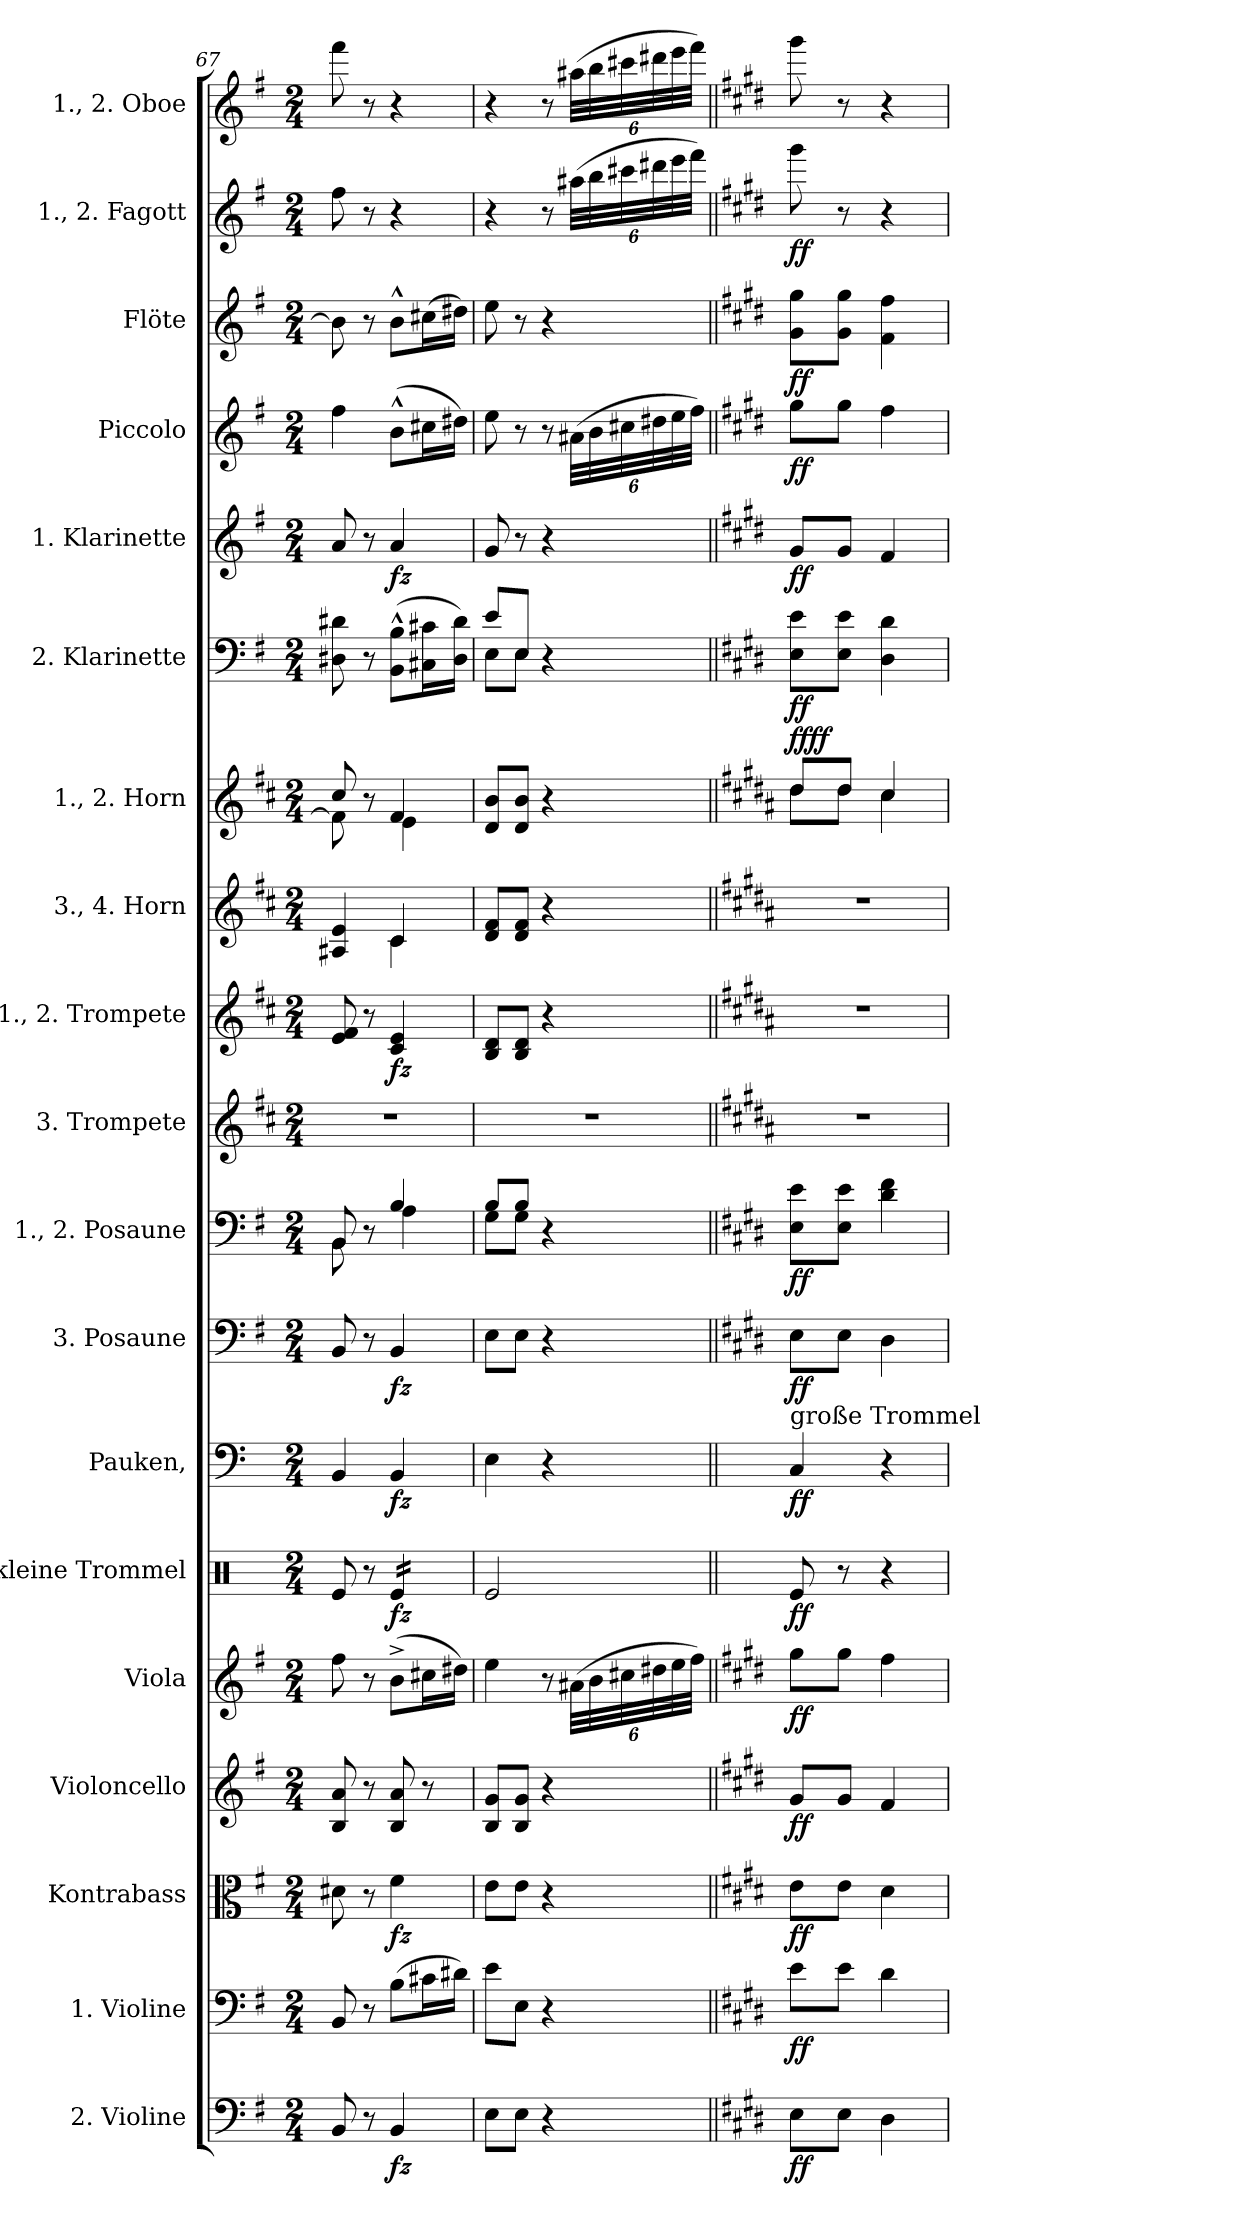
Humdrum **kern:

**kern	**dynam	**kern	**dynam	**kern	**dynam	**kern	**dynam	**kern	**dynam	**kern	**dynam	**kern	**dynam	**kern	**dynam	**kern	**dynam	**kern	**kern	**dynam	**kern	**dynam	**kern	**dynam	**kern	**dynam	**kern	**dynam	**kern	**dynam	**kern	**dynam	**kern	**dynam	**kern
*part19	*part19	*part18	*part18	*part17	*part17	*part16	*part16	*part15	*part15	*part14	*part14	*part13	*part13	*part12	*part12	*part11	*part11	*part10	*part9	*part9	*part8	*part8	*part7	*part7	*part6	*part6	*part5	*part5	*part4	*part4	*part3	*part3	*part2	*part2	*part1
*staff19	*staff19	*staff18	*staff18	*staff17	*staff17	*staff16	*staff16	*staff15	*staff15	*staff14	*staff14	*staff13	*staff13	*staff12	*staff12	*staff11	*staff11	*staff10	*staff9	*staff9	*staff8	*staff8	*staff7	*staff7	*staff6	*staff6	*staff5	*staff5	*staff4	*staff4	*staff3	*staff3	*staff2	*staff2	*staff1
*I"2. Violine	*	*I"1. Violine	*	*I"Kontrabass	*	*I"Violoncello	*	*I"Viola	*	*I"kleine Trommel	*	*I"Pauken,	*	*I"3. Posaune	*	*I"1., 2. Posaune	*	*I"3. Trompete	*I"1., 2. Trompete	*	*I"3., 4. Horn	*	*I"1., 2. Horn	*	*I"2. Klarinette	*	*I"1. Klarinette	*	*I"Piccolo	*	*I"Flöte	*	*I"1., 2. Fagott	*	*I"1., 2. Oboe
*I'2. Vl.	*	*I'1. Vl.	*	*I'Kb.	*	*I'Vc.	*	*I'Va.	*	*I'kl. Tr.	*	*I'Pk.,	*	*I'3. Pos.	*	*I'1., 2. Pos.	*	*I'3. Trp.	*I'1., 2. Trp.	*	*I'3., 4. Hr.	*	*I'1., 2.  Hr.	*	*I'2. Klar.	*	*I'1. Klar.	*	*I'Picc.	*	*I'Fl.	*	*I'1., 2. Fag.	*	*I'1., 2. Ob.
*clefF4	*	*clefF4	*	*clefC3	*	*clefG2	*	*clefG2	*	*clefX	*	*clefF4	*	*clefF4	*	*clefF4	*	*clefG2	*clefG2	*	*clefG2	*	*clefG2	*	*clefF4	*	*clefG2	*	*clefG2	*	*clefG2	*	*clefG2	*	*clefG2
*ITrd7c12	*	*	*	*	*	*	*	*	*	*	*	*	*	*	*	*	*	*ITrd-3c-5	*ITrd-3c-5	*	*ITrd4c7	*	*ITrd4c7	*	*	*	*ITrd1c2	*	*ITrd1c2	*	*	*	*ITrd-7c-12	*	*
*k[f#]	*	*k[f#]	*	*k[f#]	*	*k[f#]	*	*k[f#]	*	*k[]	*	*k[]	*	*k[f#]	*	*k[f#]	*	*k[f#]	*k[f#]	*	*k[f#]	*	*k[f#]	*	*k[f#]	*	*k[b-]	*	*k[b-]	*	*k[f#]	*	*k[f#]	*	*k[f#]
*M2/4	*	*M2/4	*	*M2/4	*	*M2/4	*	*M2/4	*	*M2/4	*	*M2/4	*	*M2/4	*	*M2/4	*	*M2/4	*M2/4	*	*M2/4	*	*M2/4	*	*M2/4	*	*M2/4	*	*M2/4	*	*M2/4	*	*M2/4	*	*M2/4
=67	=67	=67	=67	=67	=67	=67	=67	=67	=67	=67	=67	=67	=67	=67	=67	=67	=67	=67	=67	=67	=67	=67	=67	=67	=67	=67	=67	=67	=67	=67	=67	=67	=67	=67	=67
*	*	*	*	*	*	*	*	*	*	*	*	*	*	*	*	*^	*	*	*	*	*^	*	*^	*	*	*	*	*	*	*	*	*	*	*	*
8BBB/	.	8BB/	.	8d#X\	.	8B/ 8a/	.	8ff#\	.	8Re/	.	4BB/	.	8BB/	.	8BB/	8BB\	.	2r	8a/ 8b/	.	4D#X/ 4A/	4ryy	.	8f#/	8B\]	.	8D#X\ 8d#X\	.	8g/	.	4ee\	.	8b\]	.	8fff#\	.	8fff#\
8r	.	8r	.	8r	.	8r	.	8r	.	8r	.	.	.	8r	.	8r	8ryy	.	.	8r	.	.	.	.	8r	8ryy	.	8r	.	8r	.	.	.	8r	.	8r	.	8r
!	!LO:DY:b	!	!	!	!LO:DY:b	!	!	!	!	!	!LO:DY:b	!	!LO:DY:b	!	!LO:DY:b	!	!	!LO:DY:a	!	!	!	!	!	!	!	!	!	!	!	!	!	!	!	!	!	!	!	!
!	!	!	!	!	!	!	!	!	!	!	!	!	!	!	!	!	!	!LO:DY:n=1:b	!	!	!LO:DY:b	!	!	!LO:DY:b	!	!	!	!	!	!	!	!	!	!	!	!	!	!
!	!	!	!	!	!	!	!	!	!	!	!	!	!	!	!	!	!	!	!	!	!	!	!	!LO:DY:n=1:b	!	!	!LO:DY:a	!	!	!	!	!	!	!	!	!	!	!
!	!	!	!	!	!	!	!	!	!	!	!	!	!	!	!	!	!	!	!	!	!	!	!	!	!	!	!LO:DY:n=1:b	!	!	!	!LO:DY:b	!	!	!	!	!	!	!
*	*	*	*	*	*	*	*	*	*	*tremolo	*	*	*	*	*	*	*	*	*	*	*	*	*	*	*	*	*	*	*	*	*	*	*	*	*	*	*	*
4BBB/	fz	(>8B\L	.	4f#\	fz	8B/ 8a/	.	(>8b^\L	.	16Re/LL	fz	4BB/	fz	4BB/	fz	4B/	4A\	fz fz	.	4f#/ 4a/	fz	4F#/	4F#\	fz fz	4B/	4A\	fz fz	(>8BB^^\ 8B^^\L	.	4g/	fz	(>8a^^\L	.	8b^^\L	.	4r	.	4r
.	.	.	.	.	.	.	.	.	.	16Re/	.	.	.	.	.	.	.	.	.	.	.	.	.	.	.	.	.	.	.	.	.	.	.	.	.	.	.	.
.	.	16c#X\L	.	.	.	8r	.	16cc#X\L	.	16Re/	.	.	.	.	.	.	.	.	.	.	.	.	.	.	.	.	.	16C#X\ 16c#X\L	.	.	.	16bn\L	.	(16cc#X\L	.	.	.	.
.	.	16d#X\JJ)	.	.	.	.	.	16dd#X\JJ)	.	16Re/JJ	.	.	.	.	.	.	.	.	.	.	.	.	.	.	.	.	.	16D#\ 16d#\JJ)	.	.	.	16cc#X\JJ)	.	16dd#X\JJ)	.	.	.	.
*	*	*	*	*	*	*	*	*	*	*Xtremolo	*	*	*	*	*	*	*	*	*	*	*	*	*	*	*	*	*	*	*	*	*	*	*	*	*	*	*	*
*	*	*	*	*	*	*	*	*	*	*	*	*	*	*	*	*	*	*	*	*	*	*v	*v	*	*	*	*	*	*	*	*	*	*	*	*	*	*	*
*	*	*	*	*	*	*	*	*	*	*	*	*	*	*	*	*	*	*	*	*	*	*	*	*v	*v	*	*	*	*	*	*	*	*	*	*	*	*
=68	=68	=68	=68	=68	=68	=68	=68	=68	=68	=68	=68	=68	=68	=68	=68	=68	=68	=68	=68	=68	=68	=68	=68	=68	=68	=68	=68	=68	=68	=68	=68	=68	=68	=68	=68	=68
*	*	*	*	*	*	*	*	*	*	*	*	*	*	*	*	*	*	*	*	*	*	*	*	*	*	*^	*	*	*	*	*	*	*	*	*	*
8EE\L	.	8e\L	.	8e\L	.	8B/ 8g/L	.	4ee\	.	2Re/	.	4E\	.	8E\L	.	8B/L	8G\L	.	2r	8e/ 8g/L	.	8G/ 8B/L	.	8G/ 8e/L	.	8e/L	8E\L	.	8f/	.	8dd\	.	8ee\	.	4r	.	4r
8EE\J	.	8E\J	.	8e\J	.	8B/ 8g/J	.	.	.	.	.	.	.	8E\J	.	8B/J	8G\J	.	.	8e/ 8g/J	.	8G/ 8B/J	.	8G/ 8e/J	.	8E/J	8E\J	.	8r	.	8r	.	8r	.	.	.	.
4r	.	4r	.	4r	.	4r	.	8r	.	.	.	4r	.	4r	.	4r	4ryy	.	.	4r	.	4r	.	4r	.	4r	4ryy	.	4r	.	8r	.	4r	.	8r	.	8r
*	*	*	*	*	*	*	*	*Xbrackettup	*	*	*	*	*	*	*	*	*	*	*	*	*	*	*	*	*	*	*	*	*	*	*Xbrackettup	*	*	*	*Xbrackettup	*	*Xbrackettup
.	.	.	.	.	.	.	.	(>48a#X\LLL	.	.	.	.	.	.	.	.	.	.	.	.	.	.	.	.	.	.	.	.	.	.	(>48g#X\LLL	.	.	.	(>48aaa#X\LLL	.	(>48aa#X\LLL
.	.	.	.	.	.	.	.	48b\	.	.	.	.	.	.	.	.	.	.	.	.	.	.	.	.	.	.	.	.	.	.	48a\	.	.	.	48bbb\	.	48bb\
.	.	.	.	.	.	.	.	48cc#X\	.	.	.	.	.	.	.	.	.	.	.	.	.	.	.	.	.	.	.	.	.	.	48bn\	.	.	.	48cccc#X\	.	48ccc#X\
.	.	.	.	.	.	.	.	48dd#X\	.	.	.	.	.	.	.	.	.	.	.	.	.	.	.	.	.	.	.	.	.	.	48cc#X\	.	.	.	48dddd#X\	.	48ddd#X\
.	.	.	.	.	.	.	.	48ee\	.	.	.	.	.	.	.	.	.	.	.	.	.	.	.	.	.	.	.	.	.	.	48dd\	.	.	.	48eeee\	.	48eee\
.	.	.	.	.	.	.	.	48ff#\JJJ)	.	.	.	.	.	.	.	.	.	.	.	.	.	.	.	.	.	.	.	.	.	.	48ee\JJJ)	.	.	.	48ffff#\JJJ)	.	48fff#\JJJ)
*	*	*	*	*	*	*	*	*	*	*	*	*	*	*	*	*v	*v	*	*	*	*	*	*	*	*	*v	*v	*	*	*	*	*	*	*	*	*	*
!!LO:PB:g=z
=69||	=69||	=69||	=69||	=69||	=69||	=69||	=69||	=69||	=69||	=69||	=69||	=69||	=69||	=69||	=69||	=69||	=69||	=69||	=69||	=69||	=69||	=69||	=69||	=69||	=69||	=69||	=69||	=69||	=69||	=69||	=69||	=69||	=69||	=69||	=69||
*k[f#c#g#d#]	*	*k[f#c#g#d#]	*	*k[f#c#g#d#]	*	*k[f#c#g#d#]	*	*k[f#c#g#d#]	*	*k[]	*	*k[]	*	*k[f#c#g#d#]	*	*k[f#c#g#d#]	*	*k[f#c#g#d#]	*k[f#c#g#d#]	*	*k[f#c#g#d#]	*	*k[f#c#g#d#]	*	*k[f#c#g#d#]	*	*k[f#c#]	*	*k[f#c#]	*	*k[f#c#g#d#]	*	*k[f#c#g#d#]	*	*k[f#c#g#d#]
*	*	*	*	*	*	*	*	*	*	*	*	*	*	*	*	*	*	*	*	*	*	*	*^	*	*	*	*	*	*	*	*	*	*	*	*
!	!	!	!	!	!	!	!	!	!	!	!	!LO:TX:a:t=große Trommel	!	!	!	!	!	!	!	!	!	!	!	!	!	!	!	!	!	!	!	!	!	!	!	!
!	!LO:DY:b	!	!LO:DY:b	!	!LO:DY:b	!	!LO:DY:b	!	!LO:DY:b	!	!LO:DY:b	!	!LO:DY:b	!	!LO:DY:b	!	!LO:DY:b	!	!	!	!	!	!	!	!LO:DY:a	!	!	!	!	!	!	!	!	!	!	!
!	!	!	!	!	!	!	!	!	!	!	!	!	!	!	!	!	!	!	!	!	!	!	!	!	!LO:DY:n=1:b	!	!LO:DY:b	!	!LO:DY:b	!	!LO:DY:b	!	!LO:DY:b	!	!LO:DY:b	!
8EE\L	ff	8e\L	ff	8e\L	ff	8g#/L	ff	8gg#\L	ff	8Re/	ff	4C/	ff	8E\L	ff	8E\ 8e\L	ff	2r	2r	.	2r	.	8g#/L	8g#\L	ff ff	8E\ 8e\L	ff	8f#/L	ff	8ff#\L	ff	8g#\ 8gg#\L	ff	8gggg#\	ff	8ggg#\
8EE\J	.	8e\J	.	8e\J	.	8g#/J	.	8gg#\J	.	8r	.	.	.	8E\J	.	8E\ 8e\J	.	.	.	.	.	.	8g#/J	8g#\J	.	8E\ 8e\J	.	8f#/J	.	8ff#\J	.	8g#\ 8gg#\J	.	8r	.	8r
4DD#\	.	4d#\	.	4d#\	.	4f#/	.	4ff#\	.	4r	.	4r	.	4D#\	.	4d#\ 4f#\	.	.	.	.	.	.	4f#/	4f#\	.	4D#\ 4d#\	.	4e/	.	4ee\	.	4f#\ 4ff#\	.	4r	.	4r
*	*	*	*	*	*	*	*	*	*	*	*	*	*	*	*	*	*	*	*	*	*	*	*v	*v	*	*	*	*	*	*	*	*	*	*	*	*
=	=	=	=	=	=	=	=	=	=	=	=	=	=	=	=	=	=	=	=	=	=	=	=	=	=	=	=	=	=	=	=	=	=	=	=
*-	*-	*-	*-	*-	*-	*-	*-	*-	*-	*-	*-	*-	*-	*-	*-	*-	*-	*-	*-	*-	*-	*-	*-	*-	*-	*-	*-	*-	*-	*-	*-	*-	*-	*-	*-
